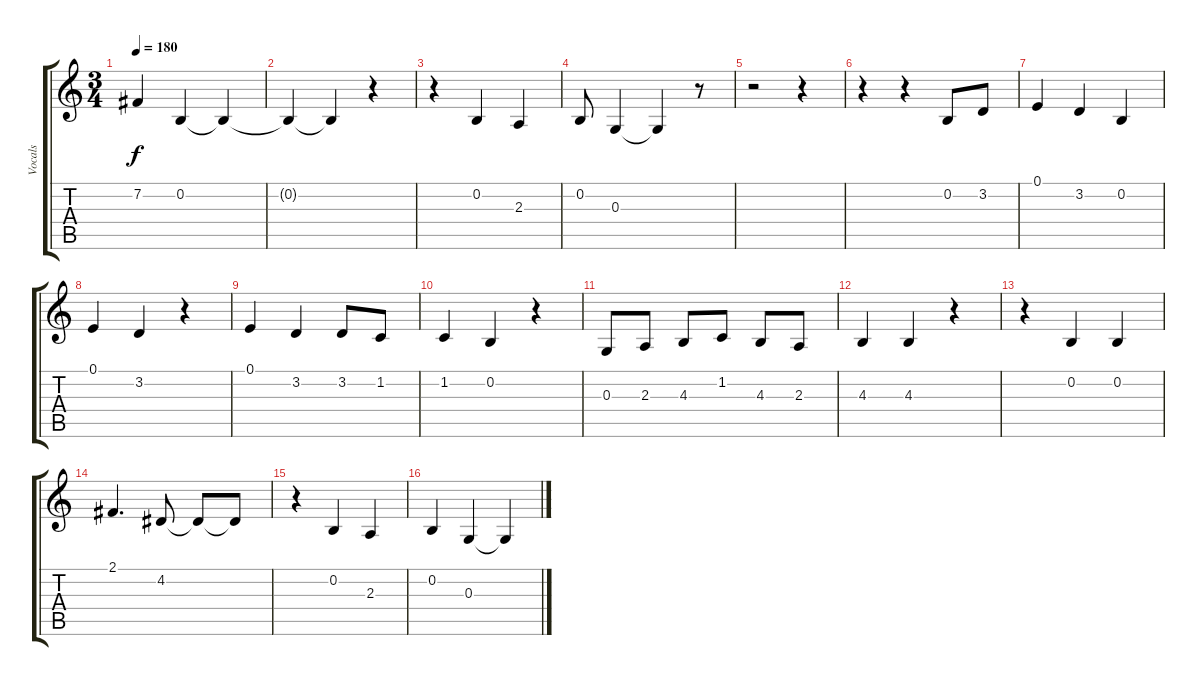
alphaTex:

\track ("Vocals" "Vocals") {instrument violin}
\staff {score tabs}
\tuning (E4 B3 G3 D3 A2 E2) {hide}
\ts (3 4)
\tempo 180
\clef g2
\ks c
7.2{t}.4{dy f} 0.2.4 0.2{t}.4 |
0.2{t}.4 0.2{t}.4 r.4 |
r.4 0.2.4 2.3.4 |
0.2.8 0.3.4 0.3{t}.4 r.8 |
r.2 r.4 |
r.4 r.4 0.2.8 3.2.8 |
0.1.4 3.2.4 0.2.4 |
0.1.4 3.2.4 r.4 |
0.1.4 3.2.4 3.2.8 1.2.8 |
1.2.4 0.2.4 r.4 |
0.3.8 2.3.8 4.3.8 1.2.8 4.3.8 2.3.8 |
4.3.4 4.3.4 r.4 |
r.4 0.2.4 0.2.4 |
2.1.4{d} 4.2.8 4.2{t}.8 4.2{t}.8 |
r.4 0.2.4 2.3.4 |
0.2.4 0.3.4 0.3{t}.4
